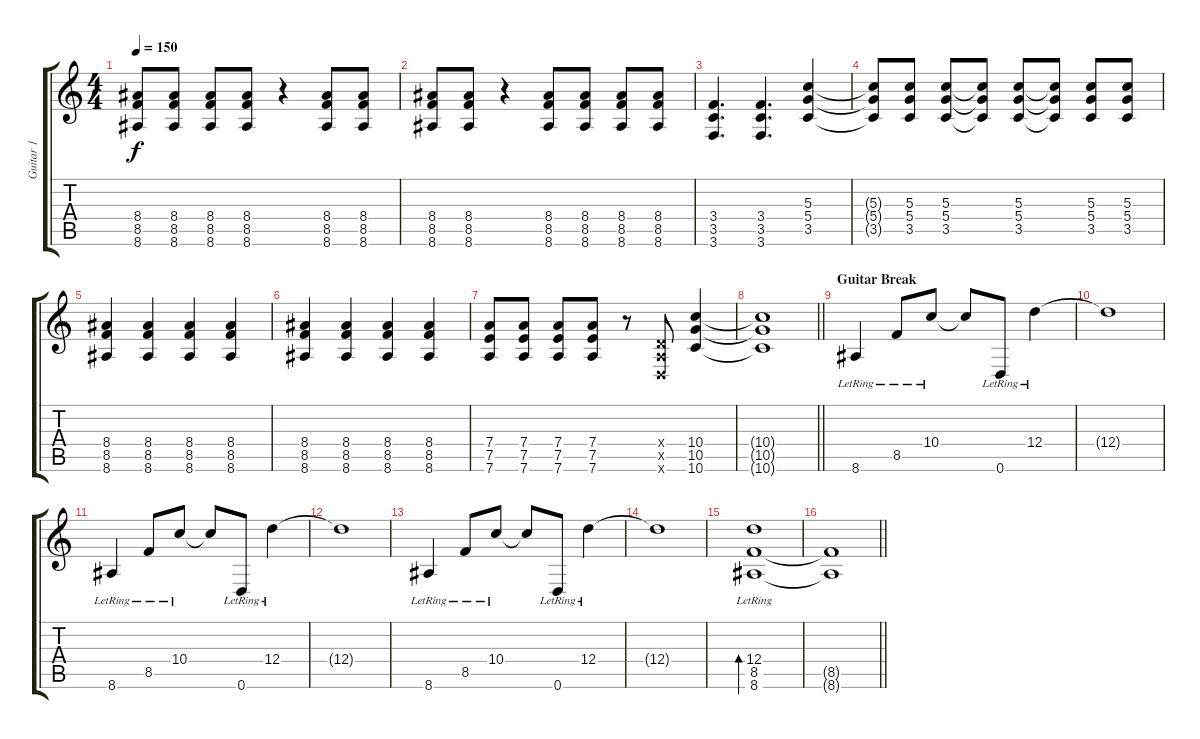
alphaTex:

\track ("Guitar 1" "Guitar 1") {instrument acousticguitarnylon}
\staff {score tabs}
\tuning (E4 B3 G3 D3 A2 D2) {hide}
\ts (4 4)
\tempo 150
\clef g2
\ks c
(8.4 8.5 8.6).8{dy f} (8.4 8.5 8.6).8 (8.4 8.5 8.6).8 (8.4 8.5 8.6).8 r.4 (8.4 8.5 8.6).8 (8.4 8.5 8.6).8 |
(8.4 8.5 8.6).8 (8.4 8.5 8.6).8 r.4 (8.4 8.5 8.6).8 (8.4 8.5 8.6).8 (8.4 8.5 8.6).8 (8.4 8.5 8.6).8 |
(3.4 3.5 3.6).4{d} (3.4 3.5 3.6).4{d} (5.3 5.4 3.5).4 |
(5.3{t} 5.4{t} 3.5{t}).8 (5.3 5.4 3.5).8 (5.3 5.4 3.5).8 (5.3{t} 5.4{t} 3.5{t}).8 (5.3 5.4 3.5).8 (5.3{t} 5.4{t} 3.5{t}).8 (5.3 5.4 3.5).8 (5.3 5.4 3.5).8 |
(8.4 8.5 8.6).4 (8.4 8.5 8.6).4 (8.4 8.5 8.6).4 (8.4 8.5 8.6).4 |
(8.4 8.5 8.6).4 (8.4 8.5 8.6).4 (8.4 8.5 8.6).4 (8.4 8.5 8.6).4 |
(7.4 7.5 7.6).8 (7.4 7.5 7.6).8 (7.4 7.5 7.6).8 (7.4 7.5 7.6).8 r.8 (0.4{x} 0.5{x} 0.6{x}).8 (10.4 10.5 10.6).4 |
\barLineRight lightlight
(10.4{t} 10.5{t} 10.6{t}).1 |
\section ("" "Guitar Break")
8.6{lr}.4{instrument acousticguitarnylon} 8.5{lr}.8 10.4{lr}.8 10.4{t}.8 0.6{lr}.8 12.4{lr}.4 |
12.4{t}.1 |
8.6{lr}.4 8.5{lr}.8 10.4{lr}.8 10.4{t}.8 0.6{lr}.8 12.4{lr}.4 |
12.4{t}.1 |
8.6{lr}.4 8.5{lr}.8 10.4{lr}.8 10.4{t}.8 0.6{lr}.8 12.4{lr}.4 |
12.4{t}.1 |
(12.4{lr} 8.5{lr} 8.6{lr}).1{bd 480} |
\barLineRight lightlight
(8.5{t} 8.6{t}).1
